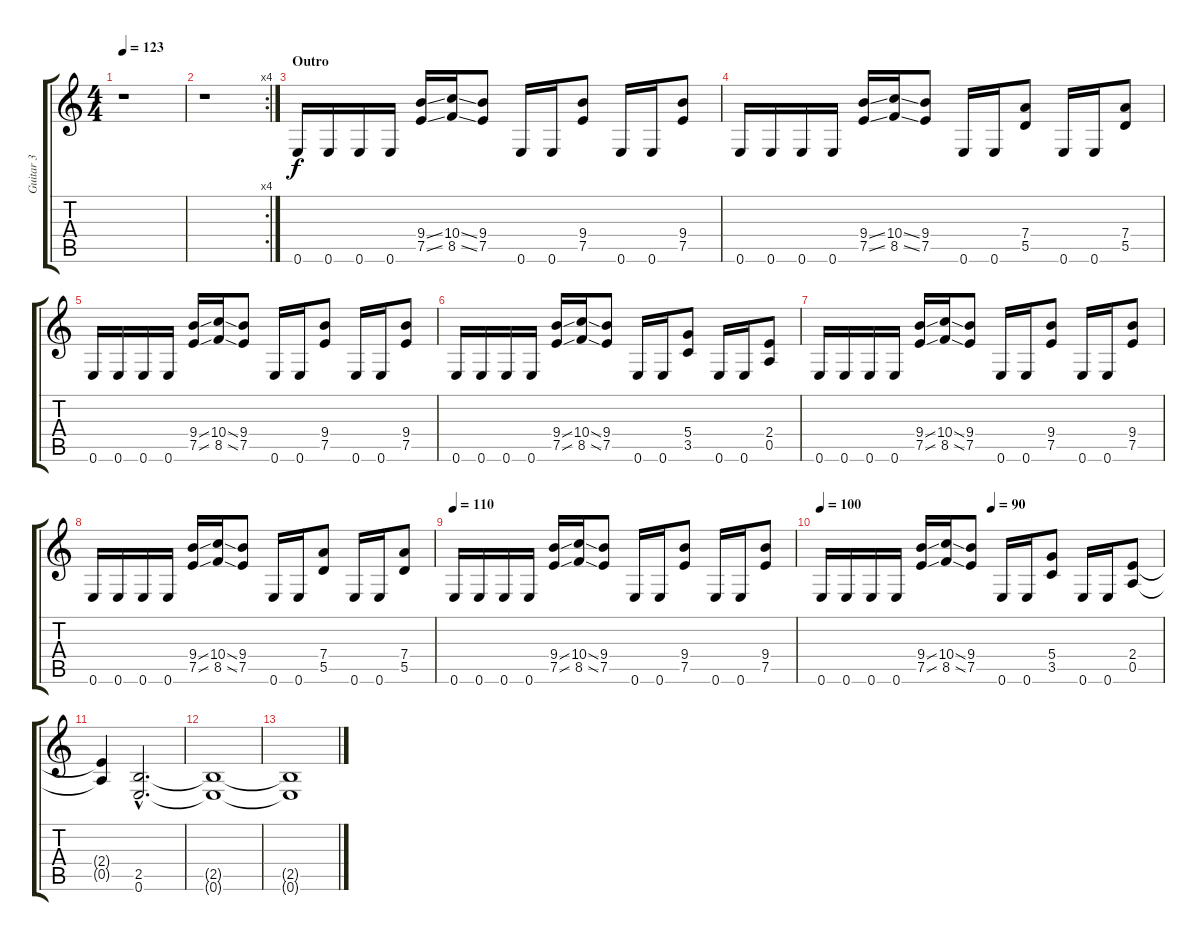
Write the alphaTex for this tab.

\track ("Guitar 3" "Guitar 3") {instrument overdrivenguitar}
\staff {score tabs}
\tuning (E4 B3 G3 D3 A2 E2) {hide}
\ts (4 4)
\tempo 123
\clef g2
\ks c
r.1{dy mp} |
\rc 4
r.1 |
\section ("" "Outro")
0.6.16{dy f volume 11 instrument overdrivenguitar} 0.6.16 0.6.16 0.6.16 (9.4{ss} 7.5{ss}).16 (10.4{ss} 8.5{ss}).16 (9.4 7.5).8 0.6.16 0.6.16 (9.4 7.5).8 0.6.16 0.6.16 (9.4 7.5).8 |
0.6.16 0.6.16 0.6.16 0.6.16 (9.4{ss} 7.5{ss}).16 (10.4{ss} 8.5{ss}).16 (9.4 7.5).8 0.6.16 0.6.16 (7.4 5.5).8 0.6.16 0.6.16 (7.4 5.5).8 |
0.6.16 0.6.16 0.6.16 0.6.16 (9.4{ss} 7.5{ss}).16 (10.4{ss} 8.5{ss}).16 (9.4 7.5).8 0.6.16 0.6.16 (9.4 7.5).8 0.6.16 0.6.16 (9.4 7.5).8 |
0.6.16 0.6.16 0.6.16 0.6.16 (9.4{ss} 7.5{ss}).16 (10.4{ss} 8.5{ss}).16 (9.4 7.5).8 0.6.16 0.6.16 (5.4 3.5).8 0.6.16 0.6.16 (2.4 0.5).8 |
0.6.16 0.6.16 0.6.16 0.6.16 (9.4{ss} 7.5{ss}).16 (10.4{ss} 8.5{ss}).16 (9.4 7.5).8 0.6.16 0.6.16 (9.4 7.5).8 0.6.16 0.6.16 (9.4 7.5).8 |
0.6.16 0.6.16 0.6.16 0.6.16 (9.4{ss} 7.5{ss}).16 (10.4{ss} 8.5{ss}).16 (9.4 7.5).8 0.6.16 0.6.16 (7.4 5.5).8 0.6.16 0.6.16 (7.4 5.5).8 |
\tempo 110
0.6.16 0.6.16 0.6.16 0.6.16 (9.4{ss} 7.5{ss}).16 (10.4{ss} 8.5{ss}).16 (9.4 7.5).8 0.6.16 0.6.16 (9.4 7.5).8 0.6.16 0.6.16 (9.4 7.5).8 |
\tempo 100
\tempo (90 0.5)
0.6.16 0.6.16 0.6.16 0.6.16 (9.4{ss} 7.5{ss}).16 (10.4{ss} 8.5{ss}).16 (9.4 7.5).8 0.6.16 0.6.16 (5.4 3.5).8 0.6.16 0.6.16 (2.4 0.5).8 |
(2.4{t} 0.5{t}).4 (2.5{hac} 0.6{hac}).2{d} |
(2.5{t} 0.6{t}).1{volume 0} |
(2.5{t} 0.6{t}).1
